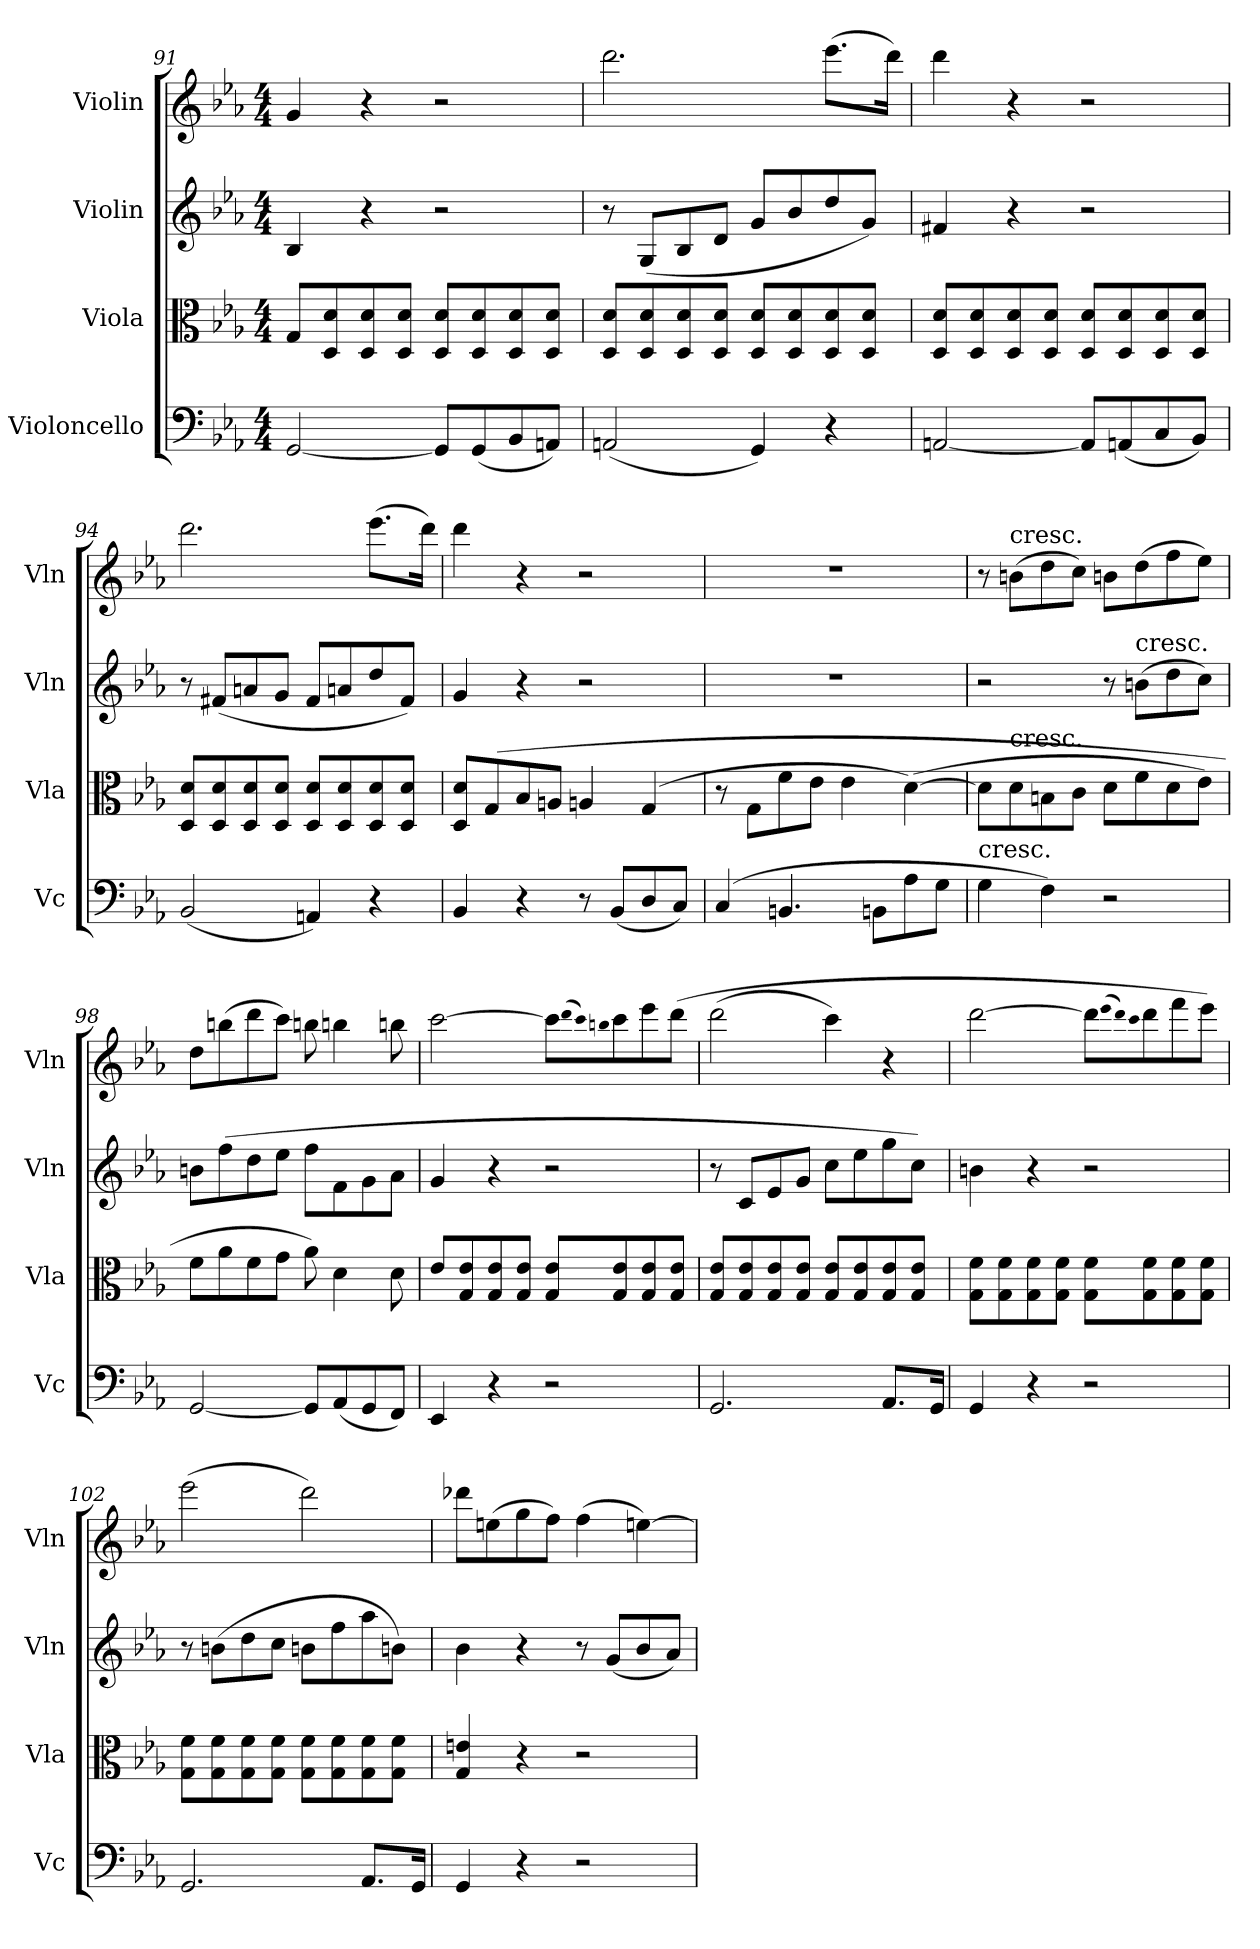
**kern	**kern	**kern	**kern
*part4	*part3	*part2	*part1
*staff4	*staff3	*staff2	*staff1
*I"Violoncello	*I"Viola	*I"Violin	*I"Violin
*I'Vc	*I'Vla	*I'Vln	*I'Vln
*clefF4	*clefC3	*clefG2	*clefG2
*k[b-e-a-]	*k[b-e-a-]	*k[b-e-a-]	*k[b-e-a-]
*M4/4	*M4/4	*M4/4	*M4/4
=91	=91	=91	=91
[2GG/	8G/L	4B-/	4g/
.	8D/ 8d/	.	.
.	8D/ 8d/	4r	4r
.	8D/ 8d/J	.	.
8GG/L]	8D/ 8d/L	2r	2r
(8GG/	8D/ 8d/	.	.
8BB-/	8D/ 8d/	.	.
8AAn/J)	8D/ 8d/J	.	.
=92	=92	=92	=92
(2AAn/	8D/ 8d/L	8r	2.ddd\
.	8D/ 8d/	(8G/L	.
.	8D/ 8d/	8B-/	.
.	8D/ 8d/J	8d/J	.
4GG/)	8D/ 8d/L	8g/L	.
.	8D/ 8d/	8b-/	.
4r	8D/ 8d/	8dd/	(8.eee-\L
.	8D/ 8d/J	8g/J)	.
.	.	.	16ddd\Jk)
=93	=93	=93	=93
[2AAn/	8D/ 8d/L	4f#X/	4ddd\
.	8D/ 8d/	.	.
.	8D/ 8d/	4r	4r
.	8D/ 8d/J	.	.
8AA/L]	8D/ 8d/L	2r	2r
(8AAn/	8D/ 8d/	.	.
8C/	8D/ 8d/	.	.
8BB-/J)	8D/ 8d/J	.	.
=94	=94	=94	=94
(2BB-/	8D/ 8d/L	8r	2.ddd\
.	8D/ 8d/	(8f#X/L	.
.	8D/ 8d/	8an/	.
.	8D/ 8d/J	8g/J	.
4AAn/)	8D/ 8d/L	8f#/L	.
.	8D/ 8d/	8an/	.
4r	8D/ 8d/	8dd/	(8.eee-\L
.	8D/ 8d/J	8f#/J)	.
.	.	.	16ddd\Jk)
=95	=95	=95	=95
4BB-/	8D/ 8d/L	4g/	4ddd\
.	(8G/	.	.
4r	8B-/	4r	4r
.	8An/J	.	.
8r	4An/	2r	2r
(8BB-/L	.	.	.
8D/	(4G/	.	.
8C/J)	.	.	.
=96	=96	=96	=96
(4C/	8r	1r	1r
.	8G\L	.	.
4.BBn/	8f\	.	.
.	8e-\J	.	.
.	4e-\	.	.
8BBn\L	.	.	.
8A-\	([4d\)	.	.
8G\J	.	.	.
=97	=97	=97	=97
!LO:TX:t=cresc.	!	!	!
4G\	8d\L]	2r	8r
!	!	!	!LO:TX:t=cresc.
!	!LO:TX:t=cresc.	!	!
.	8d\	.	(8bn\L
4F\)	8Bn\	.	8dd\
.	8c\J	.	8cc\J)
2r	8d\L	8r	8bn\L
!	!	!LO:TX:t=cresc.	!
.	8f\	(8bn\L	(8dd\
.	8d\	8dd\	8ff\
.	8e-\J)	8cc\J)	8ee-\J)
=98	=98	=98	=98
[2GG/	8f\L	8bn\L	8dd\L
.	8a-\	(8ff\	(8bbn\
.	8f\	8dd\	8ddd\
.	8g\J	8ee-\J	8ccc\J)
8GG/L]	8a-\)	8ff\L	8bbn\
(8AA-/	4d\	8f\	4bbn\
8GG/	.	8g\	.
8FF/J)	8d\	8a-\J	8bbn\
=99	=99	=99	=99
4EE-/	8e-/L	4g/	[2ccc\
.	8G/ 8e-/	.	.
4r	8G/ 8e-/	4r	.
.	8G/ 8e-/J	.	.
2r	8G/ 8e-/L	2r	8ccc\L]
.	.	.	(qddd
.	.	.	qccc)
.	.	.	qbbn
.	8G/ 8e-/	.	8ccc\
.	8G/ 8e-/	.	8eee-\
.	8G/ 8e-/J	.	(8ddd\J
=100	=100	=100	=100
2.GG/	8G/ 8e-/L	8r	(2ddd\
.	8G/ 8e-/	8c/L	.
.	8G/ 8e-/	8e-/	.
.	8G/ 8e-/J	8g/J	.
.	8G/ 8e-/L	8cc\L	4ccc\)
.	8G/ 8e-/	8ee-\	.
8.AA-/L	8G/ 8e-/	8gg\	4r
.	8G/ 8e-/J	8cc\J)	.
16GG/Jk	.	.	.
=101	=101	=101	=101
4GG/	8G\ 8f\L	4bn\	[2ddd\
.	8G\ 8f\	.	.
4r	8G\ 8f\	4r	.
.	8G\ 8f\J	.	.
2r	8G\ 8f\L	2r	8ddd\L]
.	.	.	(qeee-
.	.	.	qddd)
.	.	.	qccc
.	8G\ 8f\	.	8ddd\
.	8G\ 8f\	.	8fff\
.	8G\ 8f\J	.	8eee-\J)
=102	=102	=102	=102
2.GG/	8G\ 8f\L	8r	(2eee-\
.	8G\ 8f\	(8bn\L	.
.	8G\ 8f\	8dd\	.
.	8G\ 8f\J	8cc\J	.
.	8G\ 8f\L	8bn\L	2ddd\)
.	8G\ 8f\	8ff\	.
8.AA-/L	8G\ 8f\	8aa-\	.
.	8G\ 8f\J	8bn\J)	.
16GG/Jk	.	.	.
=103	=103	=103	=103
4GG/	4G/ 4en/	4b-\	8ddd-X\L
.	.	.	(8een\
4r	4r	4r	8gg\
.	.	.	8ff\J)
2r	2r	8r	(4ff\
.	.	(8g/L	.
.	.	8b-/	[4een\)
.	.	8a-/J)	.
=	=	=	=
*-	*-	*-	*-
